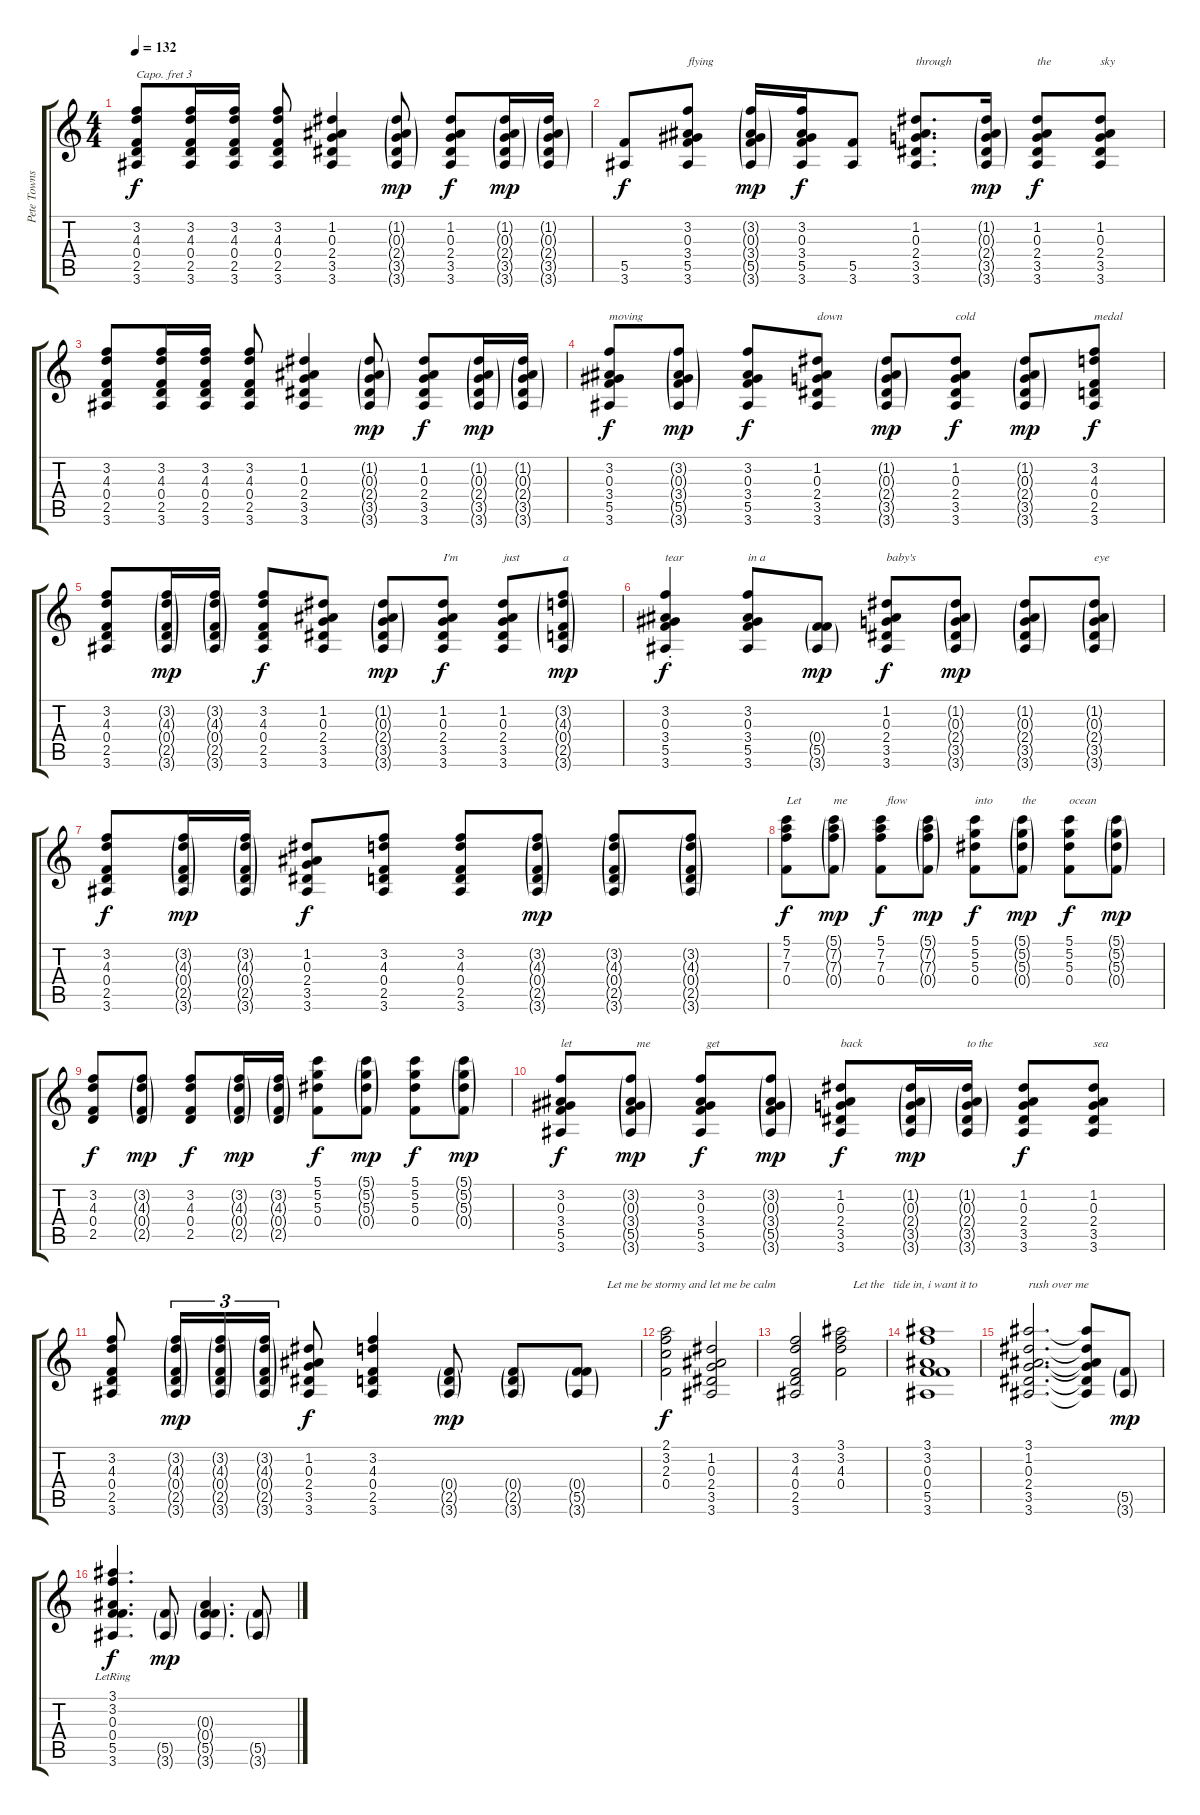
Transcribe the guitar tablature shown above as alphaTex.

\track ("Pete Townshend" "Pete Towns") {instrument acousticguitarsteel}
\staff {score tabs}
\capo 3
\tuning (E4 B3 G3 D3 A2 E2) {hide}
\ts (4 4)
\tempo 132
\clef g2
\ks c
(3.2 4.3 0.4 2.5 3.6).8{dy f} (3.2 4.3 0.4 2.5 3.6).16 (3.2 4.3 0.4 2.5 3.6).16 (3.2 4.3 0.4 2.5 3.6).8 (1.2 0.3 2.4 3.5 3.6).4 (1.2{g} 0.3{g} 2.4{g} 3.5{g} 3.6{g}).8{dy mp} (1.2 0.3 2.4 3.5 3.6).8{dy f} (1.2{g} 0.3{g} 2.4{g} 3.5{g} 3.6{g}).16{dy mp} (1.2{g} 0.3{g} 2.4{g} 3.5{g} 3.6{g}).16 |
(5.5 3.6).8{dy f} (3.2 0.3 3.4 5.5 3.6).8{txt "flying"} (3.2{g} 0.3{g} 3.4{g} 5.5{g} 3.6{g}).16{dy mp} (3.2 0.3 3.4 5.5 3.6).16{dy f} (5.5 3.6).8 (1.2 0.3 2.4 3.5 3.6).8{d txt "through"} (1.2{g} 0.3{g} 2.4{g} 3.5{g} 3.6{g}).16{dy mp} (1.2 0.3 2.4 3.5 3.6).8{txt "the" dy f} (1.2 0.3 2.4 3.5 3.6).8{txt "sky"} |
(3.2 4.3 0.4 2.5 3.6).8 (3.2 4.3 0.4 2.5 3.6).16 (3.2 4.3 0.4 2.5 3.6).16 (3.2 4.3 0.4 2.5 3.6).8 (1.2 0.3 2.4 3.5 3.6).4 (1.2{g} 0.3{g} 2.4{g} 3.5{g} 3.6{g}).8{dy mp} (1.2 0.3 2.4 3.5 3.6).8{dy f} (1.2{g} 0.3{g} 2.4{g} 3.5{g} 3.6{g}).16{dy mp} (1.2{g} 0.3{g} 2.4{g} 3.5{g} 3.6{g}).16 |
(3.2 0.3 3.4 5.5 3.6).8{txt "moving" dy f} (3.2{g} 0.3{g} 3.4{g} 5.5{g} 3.6{g}).8{dy mp} (3.2 0.3 3.4 5.5 3.6).8{dy f} (1.2 0.3 2.4 3.5 3.6).8{txt "down"} (1.2{g} 0.3{g} 2.4{g} 3.5{g} 3.6{g}).8{dy mp} (1.2 0.3 2.4 3.5 3.6).8{txt "cold" dy f} (1.2{g} 0.3{g} 2.4{g} 3.5{g} 3.6{g}).8{dy mp} (3.2 4.3 0.4 2.5 3.6).8{txt "medal" dy f} |
(3.2 4.3 0.4 2.5 3.6).8 (3.2{g} 4.3{g} 0.4{g} 2.5{g} 3.6{g}).16{dy mp} (3.2{g} 4.3{g} 0.4{g} 2.5{g} 3.6{g}).16 (3.2 4.3 0.4 2.5 3.6).8{dy f} (1.2 0.3 2.4 3.5 3.6).8 (1.2{g} 0.3{g} 2.4{g} 3.5{g} 3.6{g}).8{dy mp} (1.2 0.3 2.4 3.5 3.6).8{txt "I'm" dy f} (1.2 0.3 2.4 3.5 3.6).8{txt "just"} (3.2{g} 4.3{g} 0.4{g} 2.5{g} 3.6{g}).8{txt "a" dy mp} |
(3.2{st} 0.3{st} 3.4{st} 5.5{st} 3.6{st}).4{txt "tear" dy f} (3.2 0.3 3.4 5.5 3.6).8{txt "in a"} (0.4{g} 5.5{g} 3.6{g}).8{dy mp} (1.2 0.3 2.4 3.5 3.6).8{txt "baby's" dy f} (1.2{g} 0.3{g} 2.4{g} 3.5{g} 3.6{g}).8{dy mp} (1.2{g} 0.3{g} 2.4{g} 3.5{g} 3.6{g}).8 (1.2{g} 0.3{g} 2.4{g} 3.5{g} 3.6{g}).8{txt "eye"} |
(3.2 4.3 0.4 2.5 3.6).8{dy f} (3.2{g} 4.3{g} 0.4{g} 2.5{g} 3.6{g}).16{dy mp} (3.2{g} 4.3{g} 0.4{g} 2.5{g} 3.6{g}).16 (1.2 0.3 2.4 3.5 3.6).8{dy f} (3.2 4.3 0.4 2.5 3.6).8 (3.2 4.3 0.4 2.5 3.6).8 (3.2{g} 4.3{g} 0.4{g} 2.5{g} 3.6{g}).8{dy mp} (3.2{g} 4.3{g} 0.4{g} 2.5{g} 3.6{g}).8 (3.2{g} 4.3{g} 0.4{g} 2.5{g} 3.6{g}).8 |
(5.1 7.2 7.3 0.4).8{txt "Let" dy f} (5.1{g} 7.2{g} 7.3{g} 0.4{g}).8{txt "me" dy mp} (5.1 7.2 7.3 0.4).8{txt "  flow" dy f} (5.1{g} 7.2{g} 7.3{g} 0.4{g}).8{dy mp} (5.1 5.2 5.3 0.4).8{txt "into" dy f} (5.1{g} 5.2{g} 5.3{g} 0.4{g}).8{txt "the" dy mp} (5.1 5.2 5.3 0.4).8{txt "ocean" dy f} (5.1{g} 5.2{g} 5.3{g} 0.4{g}).8{dy mp} |
(3.2 4.3 0.4 2.5).8{dy f} (3.2{g} 4.3{g} 0.4{g} 2.5{g}).8{dy mp} (3.2 4.3 0.4 2.5).8{dy f} (3.2{g} 4.3{g} 0.4{g} 2.5{g}).16{dy mp} (3.2{g} 4.3{g} 0.4{g} 2.5{g}).16 (5.1 5.2 5.3 0.4).8{dy f} (5.1{g} 5.2{g} 5.3{g} 0.4{g}).8{dy mp} (5.1 5.2 5.3 0.4).8{dy f} (5.1{g} 5.2{g} 5.3{g} 0.4{g}).8{dy mp} |
(3.2 0.3 3.4 5.5 3.6).8{txt "let" dy f} (3.2{g} 0.3{g} 3.4{g} 5.5{g} 3.6{g}).8{txt "  me" dy mp} (3.2 0.3 3.4 5.5 3.6).8{txt "  get" dy f} (3.2{g} 0.3{g} 3.4{g} 5.5{g} 3.6{g}).8{dy mp} (1.2 0.3 2.4 3.5 3.6).8{txt "back" dy f} (1.2{g} 0.3{g} 2.4{g} 3.5{g} 3.6{g}).16{dy mp} (1.2{g} 0.3{g} 2.4{g} 3.5{g} 3.6{g}).16{txt "to the"} (1.2 0.3 2.4 3.5 3.6).8{dy f} (1.2 0.3 2.4 3.5 3.6).8{txt "sea"} |
(3.2 4.3 0.4 2.5 3.6).8 (3.2{g} 4.3{g} 0.4{g} 2.5{g} 3.6{g}).16{tu (3 2) dy mp} (3.2{g} 4.3{g} 0.4{g} 2.5{g} 3.6{g}).16{tu (3 2)} (3.2{g} 4.3{g} 0.4{g} 2.5{g} 3.6{g}).16{tu (3 2)} (1.2 0.3 2.4 3.5 3.6).8{dy f} (3.2 4.3 0.4 2.5 3.6).4 (0.4{g} 2.5{g} 3.6{g}).8{dy mp} (0.4{g} 2.5{g} 3.6{g}).8 (0.4{g} 5.5{g} 3.6{g}).8{txt "          Let me be stormy and let me be calm"} |
(2.1 3.2 2.3 0.4).2{dy f} (1.2 0.3 2.4 3.5 3.6).2 |
(3.2 4.3 0.4 2.5 3.6).2 (3.1 3.2 4.3 0.4).2{txt "    Let the   tide in, i want it to"} |
(3.1 3.2 0.3 0.4 5.5 3.6).1 |
(3.1 1.2 0.3 2.4 3.5 3.6).2{d txt "rush over me"} (3.1{t} 1.2{t} 0.3{t} 2.4{t} 3.5{t} 3.6{t}).8 (5.5{g} 3.6{g}).8{dy mp} |
(3.1{lr} 3.2{lr} 0.3{lr} 0.4{lr} 5.5{lr} 3.6{lr}).4{d dy f} (5.5{g} 3.6{g}).8{dy mp} (0.3{g} 0.4{g} 5.5{g} 3.6{g}).4{d} (5.5{g} 3.6{g}).8
